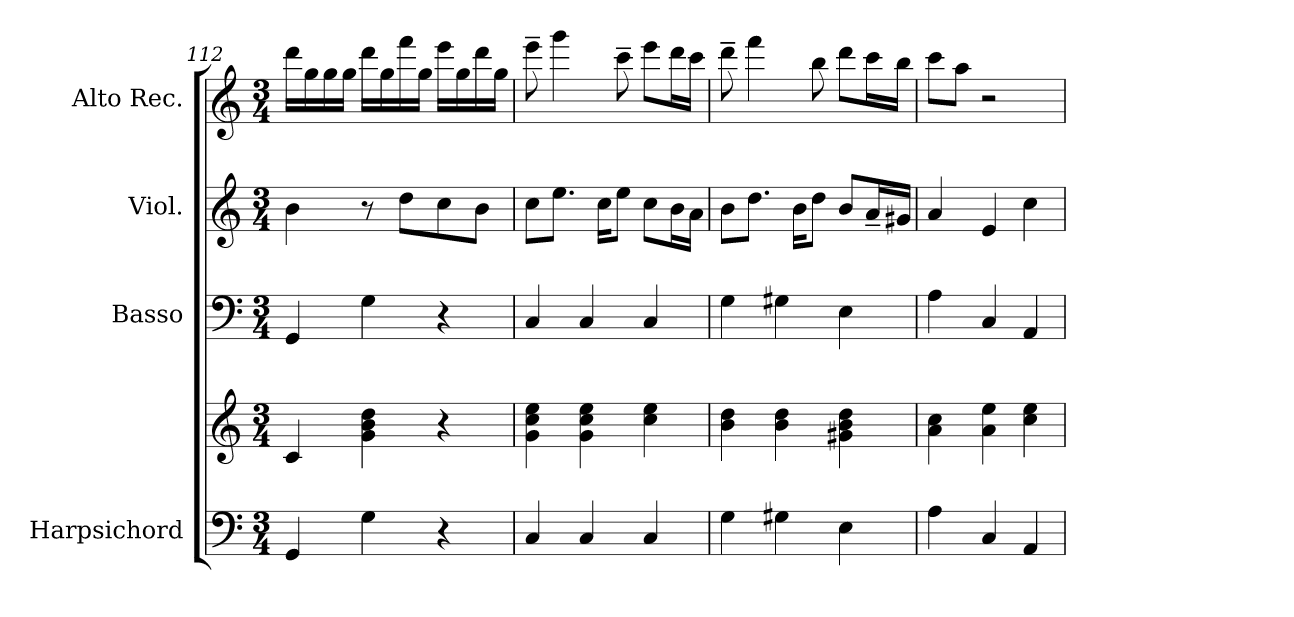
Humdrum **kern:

**kern	**kern	**kern	**kern	**kern
*part4	*part4	*part3	*part2	*part1
*staff5	*staff4	*staff3	*staff2	*staff1
*I"Harpsichord	*	*I"Basso	*I"Viol.	*I"Alto Rec.
*I'Hch.	*	*I'Bass.	*	*I'A.
!!LO:PB:g=z
*clefF4	*clefG2	*clefF4	*clefG2	*clefG2
*k[]	*k[]	*k[]	*k[]	*k[]
*M3/4	*M3/4	*M3/4	*M3/4	*M3/4
=112	=112	=112	=112	=112
4GG/	4c/	4GG/	4b\	16ddd\LL
.	.	.	.	16gg\
.	.	.	.	16gg\
.	.	.	.	16gg\JJ
4G\	4g\ 4b\ 4dd\	4G\	8r	16ddd\LL
.	.	.	.	16gg\
.	.	.	8dd\L	16fff\
.	.	.	.	16gg\JJ
4r	4r	4r	8cc\	16eee\LL
.	.	.	.	16gg\
.	.	.	8b\J	16ddd\
.	.	.	.	16gg\JJ
=113	=113	=113	=113	=113
4C/	4g\ 4cc\ 4ee\	4C/	8cc\L	8eee~\
.	.	.	8.ee\J	4ggg\
4C/	4g\ 4cc\ 4ee\	4C/	.	.
.	.	.	16cc\KL	.
.	.	.	8ee\J	8ccc~\
4C/	4cc\ 4ee\	4C/	8cc\L	8eee\L
.	.	.	16b\L	16ddd\L
.	.	.	16a\JJ	16ccc\JJ
=114	=114	=114	=114	=114
4G\	4b\ 4dd\	4G\	8b\L	8ddd~\
.	.	.	8.dd\J	4fff\
4G#X\	4b\ 4dd\	4G#X\	.	.
.	.	.	16b\KL	.
.	.	.	8dd\J	8bb\
4E\	4g#X\ 4b\ 4dd\	4E\	8b/L	8ddd\L
.	.	.	16a~/L	16ccc\L
.	.	.	16g#X/JJ	16bb\JJ
=115	=115	=115	=115	=115
4A\	4a\ 4cc\	4A\	4a/	8ccc\L
.	.	.	.	8aa\J
4C/	4a\ 4ee\	4C/	4e/	2r
4AA/	4cc\ 4ee\	4AA/	4cc\	.
=	=	=	=	=
*-	*-	*-	*-	*-
